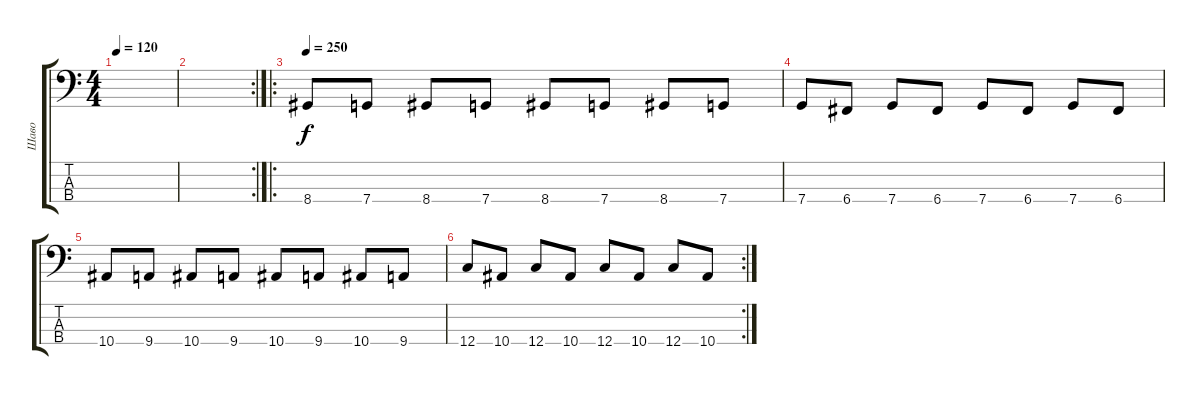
\track ("Шаво" "Шаво") {instrument electricbassfinger}
\staff {score tabs}
\tuning (F2 C2 G1 C1) {hide}
\ts (4 4)
\tempo 120
\clef f4
\ks c
|
\rc 2
|
\ro
\tempo 250
8.4.8 7.4.8 8.4.8 7.4.8 8.4.8 7.4.8 8.4.8 7.4.8 |
7.4.8 6.4.8 7.4.8 6.4.8 7.4.8 6.4.8 7.4.8 6.4.8 |
10.4.8 9.4.8 10.4.8 9.4.8 10.4.8 9.4.8 10.4.8 9.4.8 |
\rc 2
12.4.8 10.4.8 12.4.8 10.4.8 12.4.8 10.4.8 12.4.8 10.4.8
